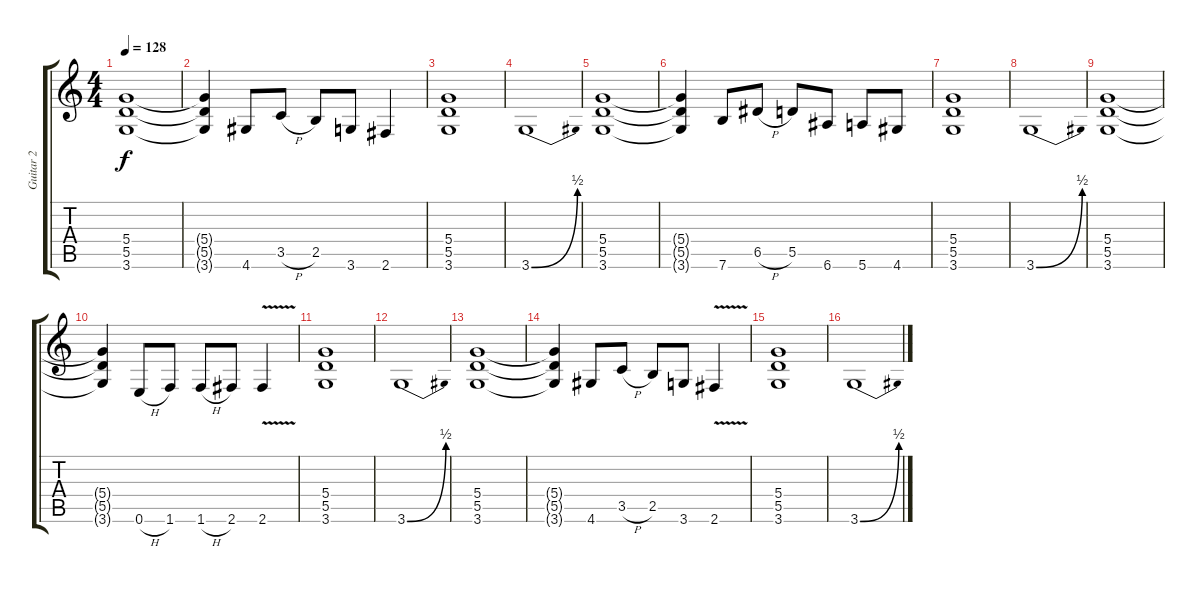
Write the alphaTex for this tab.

\track ("Guitar 2" "Guitar 2") {instrument overdrivenguitar}
\staff {score tabs}
\tuning (E4 B3 G3 D3 A2 E2) {hide}
\ts (4 4)
\tempo 128
\clef g2
\ks c
(5.4 5.5 3.6).1{dy f} |
(5.4{t} 5.5{t} 3.6{t}).4 4.6.8 3.5{h}.8 2.5.8 3.6.8 2.6.4 |
(5.4 5.5 3.6).1 |
3.6{be (bend 0 0 60 2)}.1 |
(5.4 5.5 3.6).1 |
(5.4{t} 5.5{t} 3.6{t}).4 7.6.8 6.5{h}.8 5.5.8 6.6.8 5.6.8 4.6.8 |
(5.4 5.5 3.6).1 |
3.6{be (bend 0 0 60 2)}.1 |
(5.4 5.5 3.6).1 |
(5.4{t} 5.5{t} 3.6{t}).4 0.6{h}.8 1.6.8 1.6{h}.8 2.6.8 2.6{v}.4 |
(5.4 5.5 3.6).1 |
3.6{be (bend 0 0 60 2)}.1 |
(5.4 5.5 3.6).1 |
(5.4{t} 5.5{t} 3.6{t}).4 4.6.8 3.5{h}.8 2.5.8 3.6.8 2.6{v}.4 |
(5.4 5.5 3.6).1 |
3.6{be (bend 0 0 60 2)}.1
